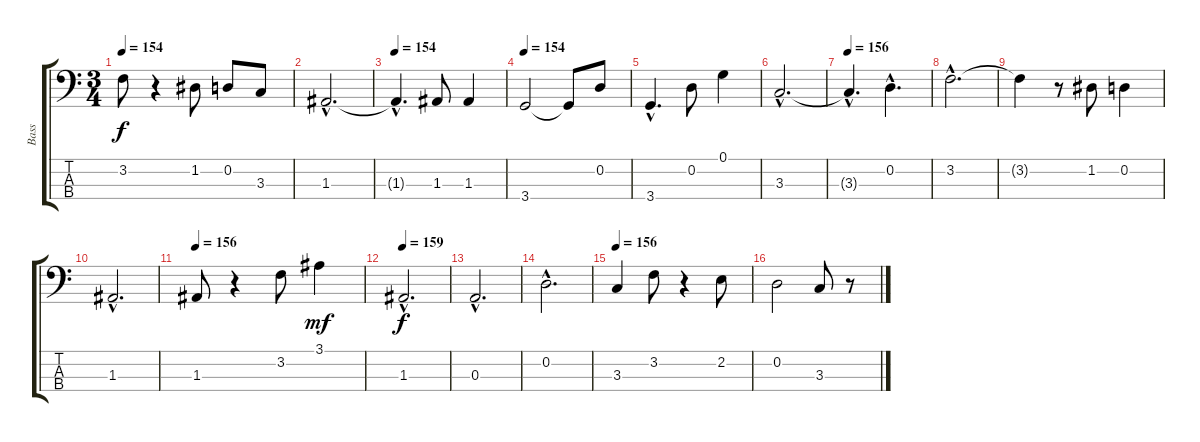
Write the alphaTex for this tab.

\track ("Bass" "Bass") {instrument fretlessbass}
\staff {score tabs}
\tuning (G2 D2 A1 E1) {hide}
\ts (3 4)
\tempo 154
\clef f4
\ks c
3.2.8{dy f} r.4 1.2.8 0.2.8 3.3.8 |
1.3{hac}.2{d} |
\tempo 154
1.3{hac t}.4{d} 1.3.8 1.3.4 |
\tempo 154
3.4.2 3.4{t}.8 0.2.8 |
3.4{hac}.4{d} 0.2.8 0.1.4 |
3.3{hac}.2{d} |
\tempo 156
3.3{hac t}.4{d} 0.2{hac}.4{d} |
3.2{hac}.2{d} |
3.2{t}.4 r.8 1.2.8 0.2.4 |
1.3{hac}.2{d} |
\tempo 156
1.3.8 r.4 3.2.8 3.1.4{dy mf} |
\tempo 159
1.3{hac}.2{d dy f} |
0.3{hac}.2{d} |
0.2{hac}.2{d} |
\tempo 156
3.3.4 3.2.8 r.4 2.2.8 |
0.2.2 3.3.8 r.8
